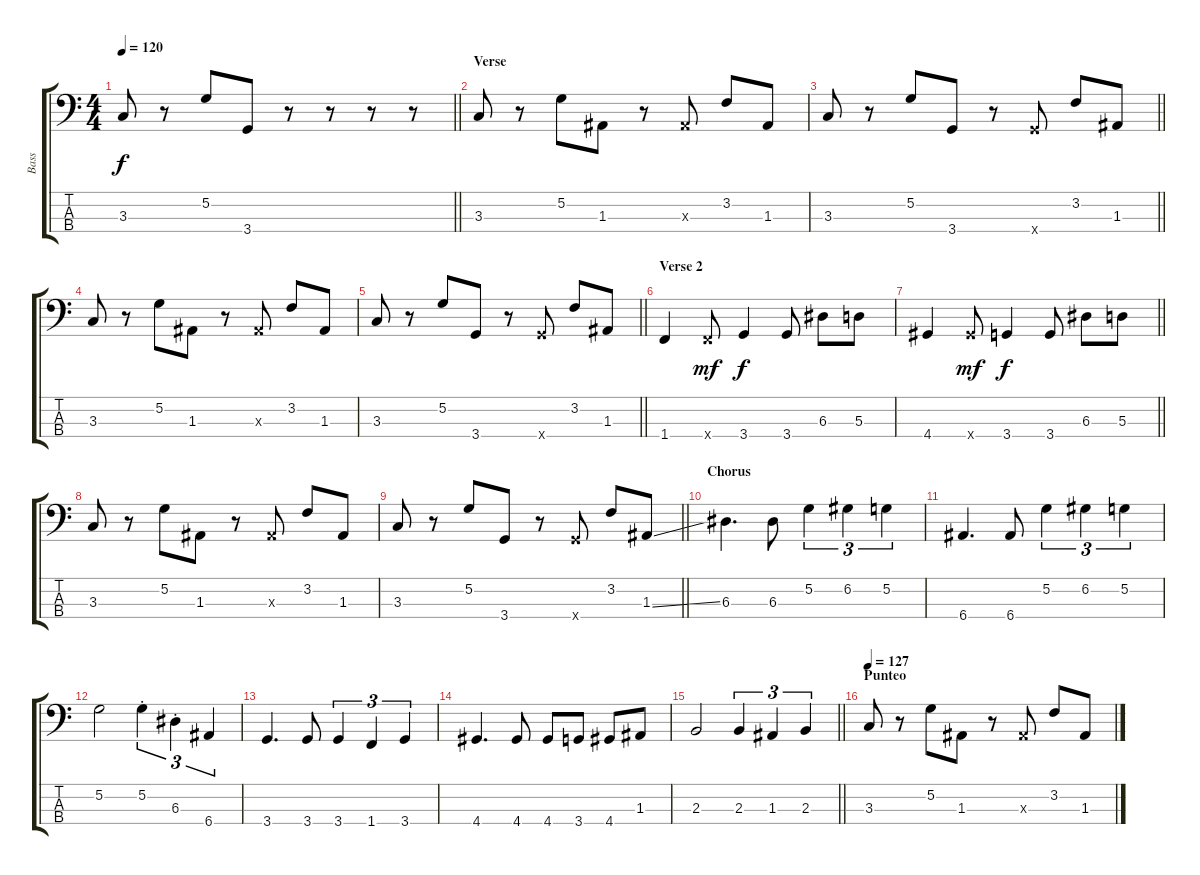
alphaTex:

\track ("Bass" "Bass") {instrument electricbasspick}
\staff {score tabs}
\tuning (G2 D2 A1 E1) {hide}
\ts (4 4)
\tempo 120
\clef f4
\barLineRight lightlight
\ks c
3.3.8{dy f} r.8 5.2.8 3.4.8 r.8 r.8 r.8 r.8 |
\section ("" "Verse")
3.3.8 r.8 5.2.8 1.3.8 r.8 1.3{x}.8 3.2.8 1.3.8 |
\barLineRight lightlight
3.3.8 r.8 5.2.8 3.4.8 r.8 3.4{x}.8 3.2.8 1.3.8 |
3.3.8 r.8 5.2.8 1.3.8 r.8 1.3{x}.8 3.2.8 1.3.8 |
\barLineRight lightlight
3.3.8 r.8 5.2.8 3.4.8 r.8 3.4{x}.8 3.2.8 1.3.8 |
\section ("" "Verse 2")
1.4.4 1.4{x}.8{dy mf} 3.4.4{dy f} 3.4.8 6.3.8 5.3.8 |
\barLineRight lightlight
4.4.4 4.4{x}.8{dy mf} 3.4.4{dy f} 3.4.8 6.3.8 5.3.8 |
3.3.8 r.8 5.2.8 1.3.8 r.8 1.3{x}.8 3.2.8 1.3.8 |
\barLineRight lightlight
3.3.8 r.8 5.2.8 3.4.8 r.8 3.4{x}.8 3.2.8 1.3{ss}.8 |
\section ("" "Chorus")
6.3.4{d} 6.3.8 5.2.4{tu (3 2)} 6.2.4{tu (3 2)} 5.2.4{tu (3 2)} |
6.4.4{d} 6.4.8 5.2.4{tu (3 2)} 6.2.4{tu (3 2)} 5.2.4{tu (3 2)} |
5.2.2 5.2{st}.4{tu (3 2)} 6.3{st}.4{tu (3 2)} 6.4.4{tu (3 2)} |
3.4.4{d} 3.4.8 3.4.4{tu (3 2)} 1.4.4{tu (3 2)} 3.4.4{tu (3 2)} |
4.4.4{d} 4.4.8 4.4.8 3.4.8 4.4.8 1.3.8 |
\barLineRight lightlight
2.3.2 2.3.4{tu (3 2)} 1.3.4{tu (3 2)} 2.3.4{tu (3 2)} |
\section ("" "Punteo")
\tempo 127
3.3.8 r.8 5.2.8 1.3.8 r.8 1.3{x}.8 3.2.8 1.3.8
